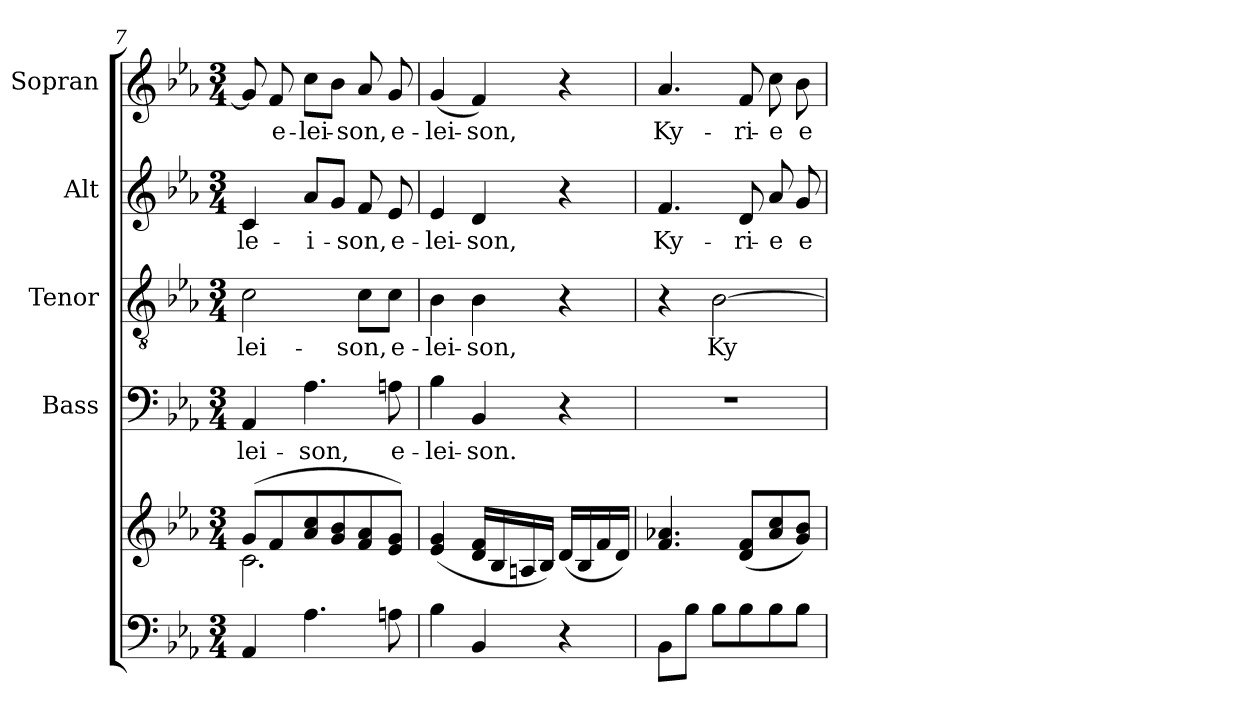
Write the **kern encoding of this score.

**kern	**kern	**kern	**text	**kern	**text	**kern	**text	**kern	**text
*part5	*part5	*part4	*part4	*part3	*part3	*part2	*part2	*part1	*part1
*staff6	*staff5	*staff4	*staff4	*staff3	*staff3	*staff2	*staff2	*staff1	*staff1
*	*	*I"Bass	*	*I"Tenor	*	*I"Alt	*	*I"Sopran	*
*	*	*I'B.	*	*I'T.	*	*I'A.	*	*I'S.	*
*clefF4	*clefG2	*clefF4	*	*clefGv2	*	*clefG2	*	*clefG2	*
*k[b-e-a-]	*k[b-e-a-]	*k[b-e-a-]	*	*k[b-e-a-]	*	*k[b-e-a-]	*	*k[b-e-a-]	*
*E-:	*E-:	*E-:	*	*E-:	*	*E-:	*	*E-:	*
*M3/4	*M3/4	*M3/4	*	*M3/4	*	*M3/4	*	*M3/4	*
=7	=7	=7	=7	=7	=7	=7	=7	=7	=7
*	*^	*	*	*	*	*	*	*	*
!	!	!	!	!LO:LY:b	!	!LO:LY:b	!	!LO:LY:b	!	!
4AA-/	(>8g/L	2.c\	4AA-/	-lei-	2c\	-lei-	4c/	-le-	8g/]	.
!	!	!	!	!	!	!	!	!	!	!LO:LY:b
.	8f/	.	.	.	.	.	.	.	8f/	e-
!	!	!	!	!LO:LY:b	!	!	!	!LO:LY:b	!	!LO:LY:b
4.A-\	8a-/ 8cc/	.	4.A-\	-son,	.	.	8a-/L	-i-	8cc\L	-lei-
.	8g/ 8b-/	.	.	.	.	.	8g/J	.	8b-\J	.
!	!	!	!	!	!	!LO:LY:b	!	!LO:LY:b	!	!LO:LY:b
.	8f/ 8a-/	.	.	.	8c\L	-son,	8f/	-son,	8a-/	-son,
!	!	!	!	!LO:LY:b	!	!LO:LY:b	!	!LO:LY:b	!	!LO:LY:b
8An\	8e-/ 8g/J)	.	8An\	e-	8c\J	e-	8e-/	e-	8g/	e-
*	*v	*v	*	*	*	*	*	*	*	*
=8	=8	=8	=8	=8	=8	=8	=8	=8	=8
!	!	!	!LO:LY:b	!	!LO:LY:b	!	!LO:LY:b	!	!LO:LY:b
4B-\	(<4e-/ 4g/	4B-\	-lei-	4B-\	-lei-	4e-/	-lei-	(<4g/	-lei-
!	!	!	!LO:LY:b	!	!LO:LY:b	!	!LO:LY:b	!	!LO:LY:b
4BB-/	16d/ 16f/LL	4BB-/	-son.	4B-\	-son,	4d/	-son,	4f/)	-son,
.	16B-/	.	.	.	.	.	.	.	.
.	16An/	.	.	.	.	.	.	.	.
.	16B-/JJ)	.	.	.	.	.	.	.	.
4r	(<16d/LL	4r	.	4r	.	4r	.	4r	.
.	16B-/	.	.	.	.	.	.	.	.
.	16f/	.	.	.	.	.	.	.	.
.	16d/JJ)	.	.	.	.	.	.	.	.
=9	=9	=9	=9	=9	=9	=9	=9	=9	=9
!	!	!	!	!	!	!	!LO:LY:b	!	!LO:LY:b
8BB-\L	4.f/ 4.a-X/	2.r	.	4r	.	4.f/	Ky-	4.a-/	Ky-
8B-\J	.	.	.	.	.	.	.	.	.
!	!	!	!	!	!LO:LY:b	!	!	!	!
8B-\L	.	.	.	[2B-\	Ky-	.	.	.	.
!	!	!	!	!	!	!	!LO:LY:b	!	!LO:LY:b
8B-\	(<8d/ 8f/L	.	.	.	.	8d/	-ri-	8f/	-ri-
!	!	!	!	!	!	!	!LO:LY:b	!	!LO:LY:b
8B-\	8a-/ 8cc/	.	.	.	.	8a-/	-e	8cc\	-e
!	!	!	!	!	!	!	!LO:LY:b	!	!LO:LY:b
8B-\J	8g/ 8b-/J)	.	.	.	.	8g/	e-	8b-\	e-
=	=	=	=	=	=	=	=	=	=
*-	*-	*-	*-	*-	*-	*-	*-	*-	*-
